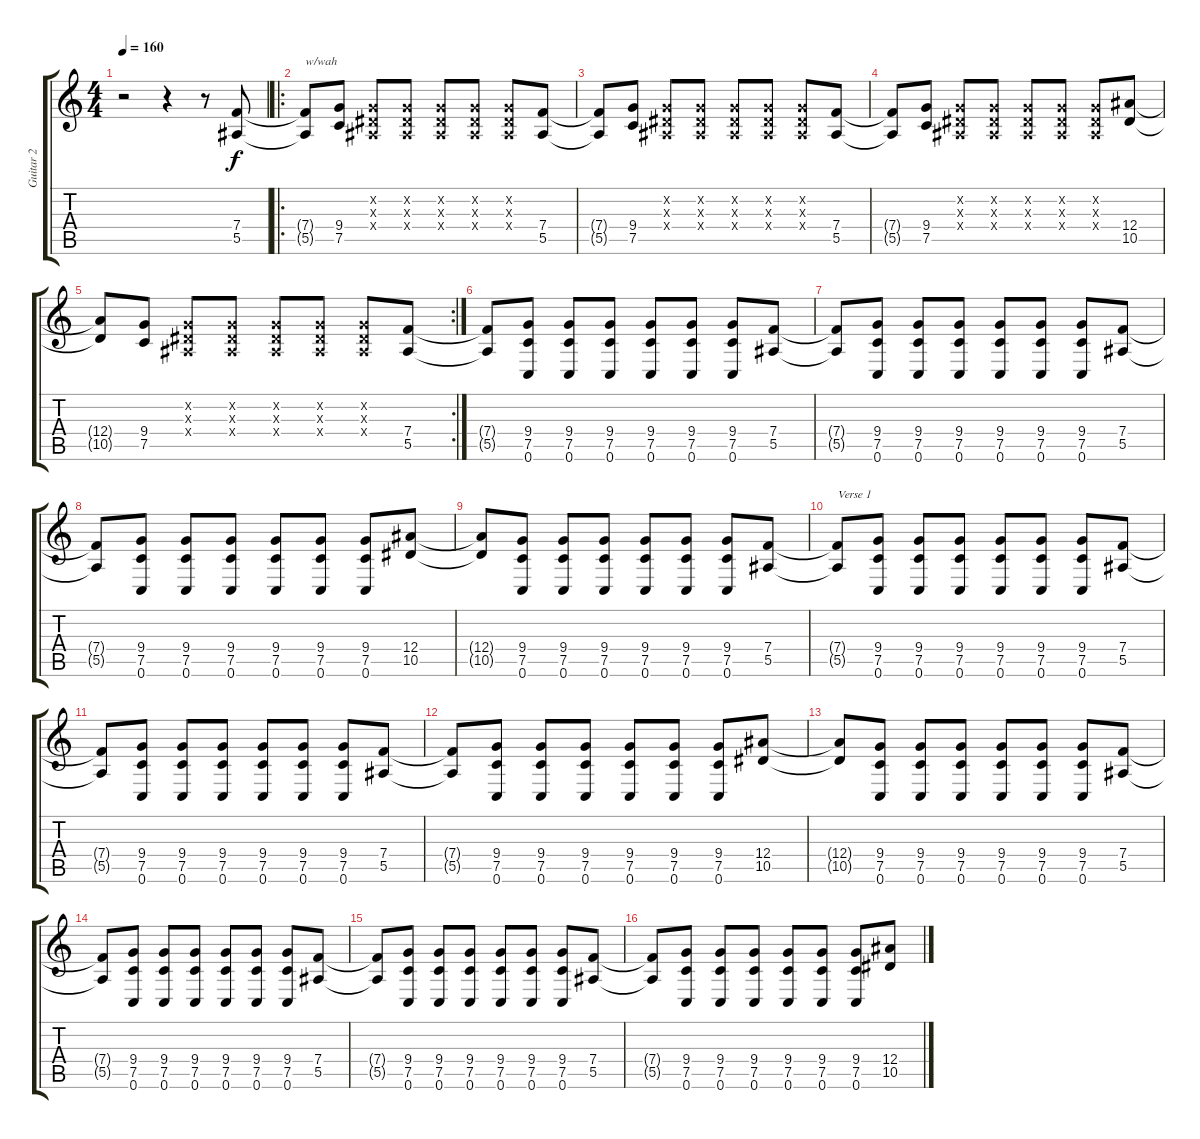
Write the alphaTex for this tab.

\track ("Guitar 2" "Guitar 2") {instrument overdrivenguitar}
\staff {score tabs}
\tuning (C4 G3 Eb3 Bb2 F2 C2) {hide}
\ts (4 4)
\tempo 160
\clef g2
\ks c
r.2{dy f instrument overdrivenguitar} r.4 r.8 (7.4 5.5).8 |
\ro
(7.4{t} 5.5{t}).8{txt "w/wah"} (9.4 7.5).8 (0.2{x} 0.3{x} 0.4{x}).8 (0.2{x} 0.3{x} 0.4{x}).8 (0.2{x} 0.3{x} 0.4{x}).8 (0.2{x} 0.3{x} 0.4{x}).8 (0.2{x} 0.3{x} 0.4{x}).8 (7.4 5.5).8 |
(7.4{t} 5.5{t}).8 (9.4 7.5).8 (0.2{x} 0.3{x} 0.4{x}).8 (0.2{x} 0.3{x} 0.4{x}).8 (0.2{x} 0.3{x} 0.4{x}).8 (0.2{x} 0.3{x} 0.4{x}).8 (0.2{x} 0.3{x} 0.4{x}).8 (7.4 5.5).8 |
(7.4{t} 5.5{t}).8 (9.4 7.5).8 (0.2{x} 0.3{x} 0.4{x}).8 (0.2{x} 0.3{x} 0.4{x}).8 (0.2{x} 0.3{x} 0.4{x}).8 (0.2{x} 0.3{x} 0.4{x}).8 (0.2{x} 0.3{x} 0.4{x}).8 (12.4 10.5).8 |
\rc 2
(12.4{t} 10.5{t}).8 (9.4 7.5).8 (0.2{x} 0.3{x} 0.4{x}).8 (0.2{x} 0.3{x} 0.4{x}).8 (0.2{x} 0.3{x} 0.4{x}).8 (0.2{x} 0.3{x} 0.4{x}).8 (0.2{x} 0.3{x} 0.4{x}).8 (7.4 5.5).8 |
(7.4{t} 5.5{t}).8 (9.4 7.5 0.6).8 (9.4 7.5 0.6).8 (9.4 7.5 0.6).8 (9.4 7.5 0.6).8 (9.4 7.5 0.6).8 (9.4 7.5 0.6).8 (7.4 5.5).8 |
(7.4{t} 5.5{t}).8 (9.4 7.5 0.6).8 (9.4 7.5 0.6).8 (9.4 7.5 0.6).8 (9.4 7.5 0.6).8 (9.4 7.5 0.6).8 (9.4 7.5 0.6).8 (7.4 5.5).8 |
(7.4{t} 5.5{t}).8 (9.4 7.5 0.6).8 (9.4 7.5 0.6).8 (9.4 7.5 0.6).8 (9.4 7.5 0.6).8 (9.4 7.5 0.6).8 (9.4 7.5 0.6).8 (12.4 10.5).8 |
(12.4{t} 10.5{t}).8 (9.4 7.5 0.6).8 (9.4 7.5 0.6).8 (9.4 7.5 0.6).8 (9.4 7.5 0.6).8 (9.4 7.5 0.6).8 (9.4 7.5 0.6).8 (7.4 5.5).8 |
(7.4{t} 5.5{t}).8{txt "Verse 1"} (9.4 7.5 0.6).8 (9.4 7.5 0.6).8 (9.4 7.5 0.6).8 (9.4 7.5 0.6).8 (9.4 7.5 0.6).8 (9.4 7.5 0.6).8 (7.4 5.5).8 |
(7.4{t} 5.5{t}).8 (9.4 7.5 0.6).8 (9.4 7.5 0.6).8 (9.4 7.5 0.6).8 (9.4 7.5 0.6).8 (9.4 7.5 0.6).8 (9.4 7.5 0.6).8 (7.4 5.5).8 |
(7.4{t} 5.5{t}).8 (9.4 7.5 0.6).8 (9.4 7.5 0.6).8 (9.4 7.5 0.6).8 (9.4 7.5 0.6).8 (9.4 7.5 0.6).8 (9.4 7.5 0.6).8 (12.4 10.5).8 |
(12.4{t} 10.5{t}).8 (9.4 7.5 0.6).8 (9.4 7.5 0.6).8 (9.4 7.5 0.6).8 (9.4 7.5 0.6).8 (9.4 7.5 0.6).8 (9.4 7.5 0.6).8 (7.4 5.5).8 |
(7.4{t} 5.5{t}).8 (9.4 7.5 0.6).8 (9.4 7.5 0.6).8 (9.4 7.5 0.6).8 (9.4 7.5 0.6).8 (9.4 7.5 0.6).8 (9.4 7.5 0.6).8 (7.4 5.5).8 |
(7.4{t} 5.5{t}).8 (9.4 7.5 0.6).8 (9.4 7.5 0.6).8 (9.4 7.5 0.6).8 (9.4 7.5 0.6).8 (9.4 7.5 0.6).8 (9.4 7.5 0.6).8 (7.4 5.5).8 |
(7.4{t} 5.5{t}).8 (9.4 7.5 0.6).8 (9.4 7.5 0.6).8 (9.4 7.5 0.6).8 (9.4 7.5 0.6).8 (9.4 7.5 0.6).8 (9.4 7.5 0.6).8 (12.4 10.5).8
